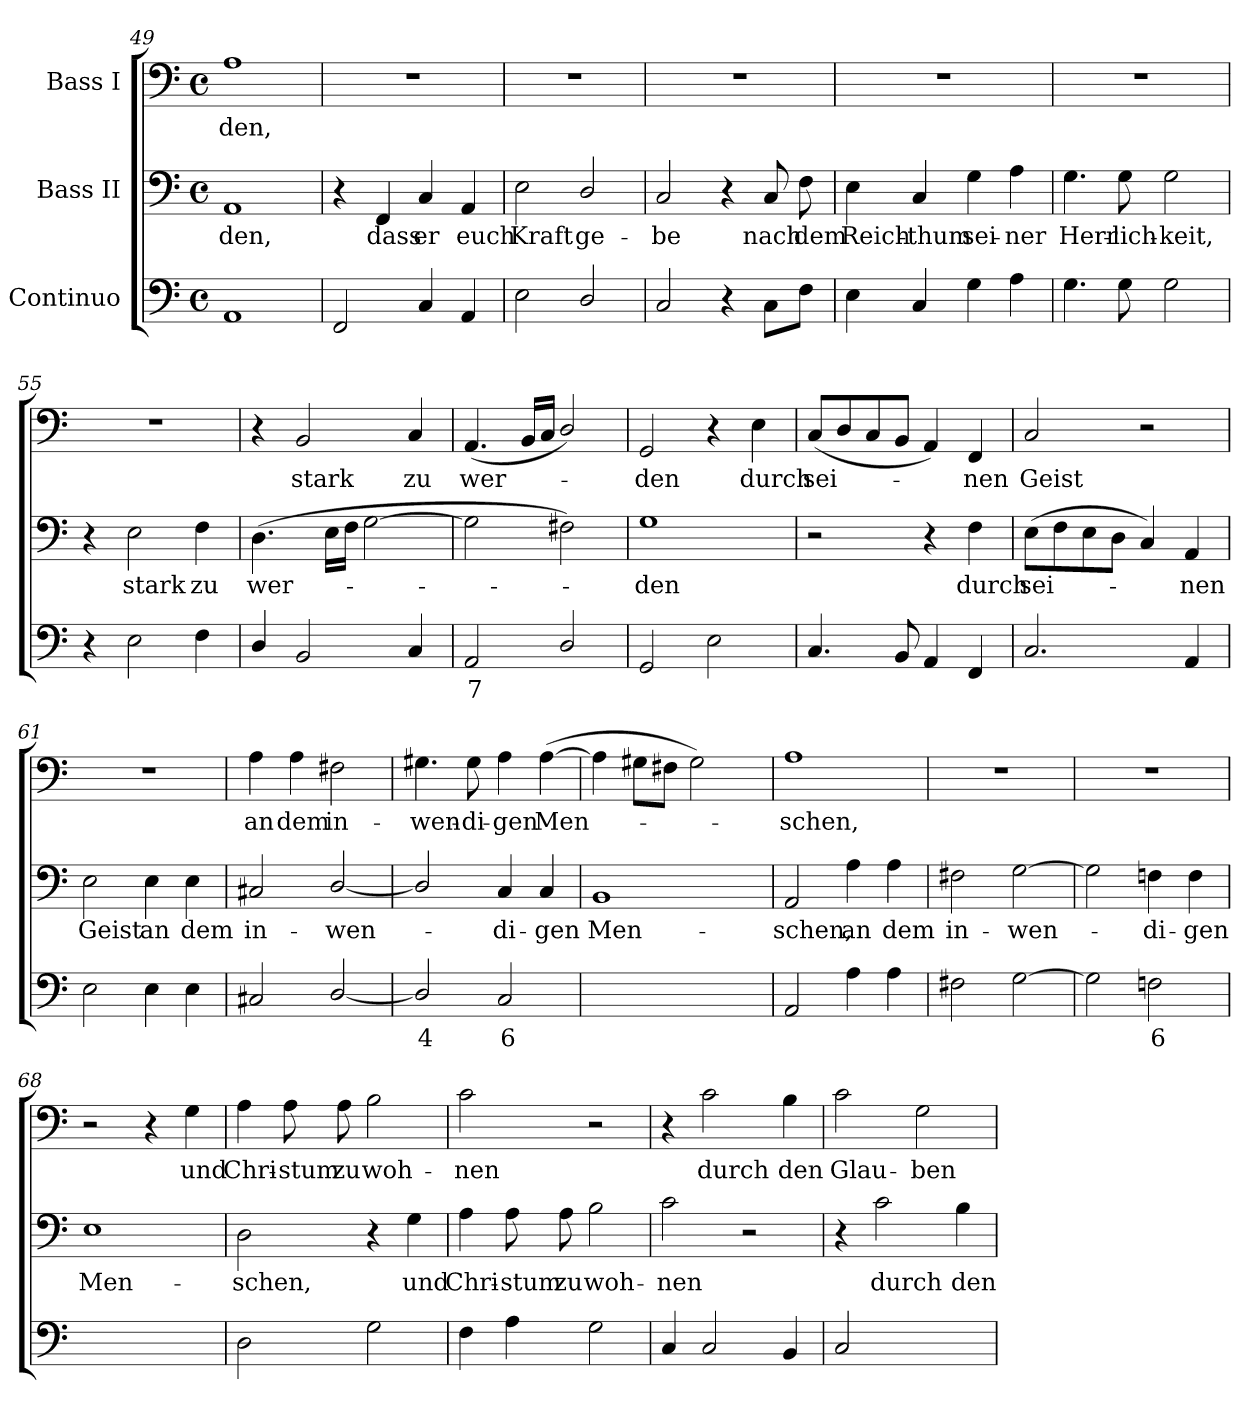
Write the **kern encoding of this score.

**kern	**text	**kern	**text	**kern	**text
*part3	*part3	*part2	*part2	*part1	*part1
*staff3	*staff3	*staff2	*staff2	*staff1	*staff1
*I"Continuo	*	*I"Bass II	*	*I"Bass I	*
*clefF4	*	*clefF4	*	*clefF4	*
*k[]	*	*k[]	*	*k[]	*
*C:	*	*C:	*	*C:	*
*M4/4	*	*M4/4	*	*M4/4	*
*met(c)	*	*met(c)	*	*met(c)	*
=49	=49	=49	=49	=49	=49
!	!	!	!LO:LY:b	!	!LO:LY:b
1AA	.	1AA	den,	1A	den,
=50	=50	=50	=50	=50	=50
2FF	.	4r	.	1r	.
!	!	!	!LO:LY:b	!	!
.	.	4FF	dass	.	.
!	!	!	!LO:LY:b	!	!
4C	.	4C	er	.	.
!	!	!	!LO:LY:b	!	!
4AA	.	4AA	euch	.	.
=51	=51	=51	=51	=51	=51
!	!	!	!LO:LY:b	!	!
2E	.	2E	Kraft	1r	.
!	!	!	!LO:LY:b	!	!
2D/	.	2D/	ge-	.	.
=52	=52	=52	=52	=52	=52
!	!	!	!LO:LY:b	!	!
2C	.	2C	-be	1r	.
4r	.	4r	.	.	.
!	!	!	!LO:LY:b	!	!
8CL	.	8C	nach	.	.
!	!	!	!LO:LY:b	!	!
8FJ	.	8F	dem	.	.
!!LO:LB:g=z
=53	=53	=53	=53	=53	=53
!	!	!	!LO:LY:b	!	!
4E	.	4E	Reich-	1r	.
!	!	!	!LO:LY:b	!	!
4C	.	4C	-thum	.	.
!	!	!	!LO:LY:b	!	!
4G	.	4G	sei-	.	.
!	!	!	!LO:LY:b	!	!
4A	.	4A	-ner	.	.
=54	=54	=54	=54	=54	=54
!	!	!	!LO:LY:b	!	!
4.G	.	4.G	Herr-	1r	.
!	!	!	!LO:LY:b	!	!
8G	.	8G	-lich-	.	.
!	!	!	!LO:LY:b	!	!
2G	.	2G	-keit,	.	.
=55	=55	=55	=55	=55	=55
4r	.	4r	.	1r	.
!	!	!	!LO:LY:b	!	!
2E	.	2E	stark	.	.
!	!	!	!LO:LY:b	!	!
4F	.	4F	zu	.	.
=56	=56	=56	=56	=56	=56
!	!	!	!LO:LY:b	!	!
4D/	.	(>4.D	wer-	4r	.
!	!	!	!	!	!LO:LY:b
2BB	.	.	.	2BB	stark
.	.	16ELL	.	.	.
.	.	16FJJ	.	.	.
.	.	[2G	.	.	.
!	!	!	!	!	!LO:LY:b
4C	.	.	.	4C	zu
=57	=57	=57	=57	=57	=57
!	!LO:LY:b	!	!	!	!LO:LY:b
2AA	7	2G]	.	(<4.AA	wer-
.	.	.	.	16BBLL	.
.	.	.	.	16CJJ	.
2D/	.	2F#X)	.	2D/)	.
=58	=58	=58	=58	=58	=58
!	!	!	!LO:LY:b	!	!LO:LY:b
2GG	.	1G	den	2GG	den
2E	.	.	.	4r	.
!	!	!	!	!	!LO:LY:b
.	.	.	.	4E	durch
!!LO:LB:g=z
=59	=59	=59	=59	=59	=59
!	!	!	!	!	!LO:LY:b
4.C	.	2r	.	(<8CL	sei-
.	.	.	.	8D	.
.	.	.	.	8C	.
8BB	.	.	.	8BBJ	.
4AA	.	4r	.	4AA)	.
!	!	!	!LO:LY:b	!	!LO:LY:b
4FF	.	4F	durch	4FF	nen
=60	=60	=60	=60	=60	=60
!	!	!	!LO:LY:b	!	!LO:LY:b
2.C	.	(>8EL	sei-	2C	Geist
.	.	8F	.	.	.
.	.	8E	.	.	.
.	.	8DJ	.	.	.
.	.	4C)	.	2r	.
!	!	!	!LO:LY:b	!	!
4AA	.	4AA	nen	.	.
=61	=61	=61	=61	=61	=61
!	!	!	!LO:LY:b	!	!
2E	.	2E	Geist	1r	.
!	!	!	!LO:LY:b	!	!
4E	.	4E	an	.	.
!	!	!	!LO:LY:b	!	!
4E	.	4E	dem	.	.
=62	=62	=62	=62	=62	=62
!	!	!	!LO:LY:b	!	!LO:LY:b
2C#X	.	2C#X	in-	4A	an
!	!	!	!	!	!LO:LY:b
.	.	.	.	4A	dem
!	!	!	!LO:LY:b	!	!LO:LY:b
[2D/	.	[2D/	-wen-	2F#X	in-
=63	=63	=63	=63	=63	=63
!	!LO:LY:b	!	!	!	!LO:LY:b
2D/]	4	2D/]	.	4.G#X	-wen-
!	!	!	!	!	!LO:LY:b
.	.	.	.	8G#	-di-
!	!LO:LY:b	!	!LO:LY:b	!	!LO:LY:b
2C	6	4C	di-	4A	-gen
!	!	!	!LO:LY:b	!	!LO:LY:b
.	.	4C	-gen	(>[4A	Men-
=64	=64	=64	=64	=64	=64
!	!LO:LY:b	!	!LO:LY:b	!	!
[2BByy	7	1BB	Men-	4A]	.
.	.	.	.	8G#XL	.
.	.	.	.	8F#XJ	.
!	!LO:LY:b	!	!	!	!
2BByy]	6	.	.	2G#)	.
!!LO:LB:g=z
=65	=65	=65	=65	=65	=65
!	!	!	!LO:LY:b	!	!LO:LY:b
2AA	.	2AA	-schen,	1A	schen,
!	!	!	!LO:LY:b	!	!
4A	.	4A	an	.	.
!	!	!	!LO:LY:b	!	!
4A	.	4A	dem	.	.
=66	=66	=66	=66	=66	=66
!	!	!	!LO:LY:b	!	!
2F#X	.	2F#X	in-	1r	.
!	!	!	!LO:LY:b	!	!
[2G	.	[2G	-wen-	.	.
=67	=67	=67	=67	=67	=67
2G]	.	2G]	.	1r	.
!	!LO:LY:b	!	!LO:LY:b	!	!
2Fn	6	4Fn	di-	.	.
!	!	!	!LO:LY:b	!	!
.	.	4F	-gen	.	.
=68	=68	=68	=68	=68	=68
!	!LO:LY:b	!	!LO:LY:b	!	!
[2Eyy	7	1E	Men-	2r	.
!	!LO:LY:b	!	!	!	!
2Eyy]	6	.	.	4r	.
!	!	!	!	!	!LO:LY:b
.	.	.	.	4G	und
=69	=69	=69	=69	=69	=69
!	!	!	!LO:LY:b	!	!LO:LY:b
2D	.	2D	-schen,	4A	Chri-
!	!	!	!	!	!LO:LY:b
.	.	.	.	8A	-stum
!	!	!	!	!	!LO:LY:b
.	.	.	.	8A	zu
!	!	!	!	!	!LO:LY:b
2G	.	4r	.	2B	woh-
!	!	!	!LO:LY:b	!	!
.	.	4G	und	.	.
=70	=70	=70	=70	=70	=70
!	!	!	!LO:LY:b	!	!LO:LY:b
4F	.	4A	Chri-	2c	-nen
!	!	!	!LO:LY:b	!	!
4A	.	8A	-stum	.	.
!	!	!	!LO:LY:b	!	!
.	.	8A	zu	.	.
!	!	!	!LO:LY:b	!	!
2G	.	2B	woh-	2r	.
!!LO:LB:g=z
=71	=71	=71	=71	=71	=71
!	!	!	!LO:LY:b	!	!
4C	.	2c	-nen	4r	.
!	!	!	!	!	!LO:LY:b
2C	.	.	.	2c	durch
.	.	2r	.	.	.
!	!	!	!	!	!LO:LY:b
4BB	.	.	.	4B	den
=72	=72	=72	=72	=72	=72
!	!	!	!	!	!LO:LY:b
2C	.	4r	.	2c	Glau-
!	!	!	!LO:LY:b	!	!
.	.	2c	durch	.	.
!	!LO:LY:b	!	!	!	!LO:LY:b
[4Gyy	4	.	.	2G	-ben
!	!LO:LY:b	!	!LO:LY:b	!	!
4Gyy]	3	4B	den	.	.
=	=	=	=	=	=
*-	*-	*-	*-	*-	*-
